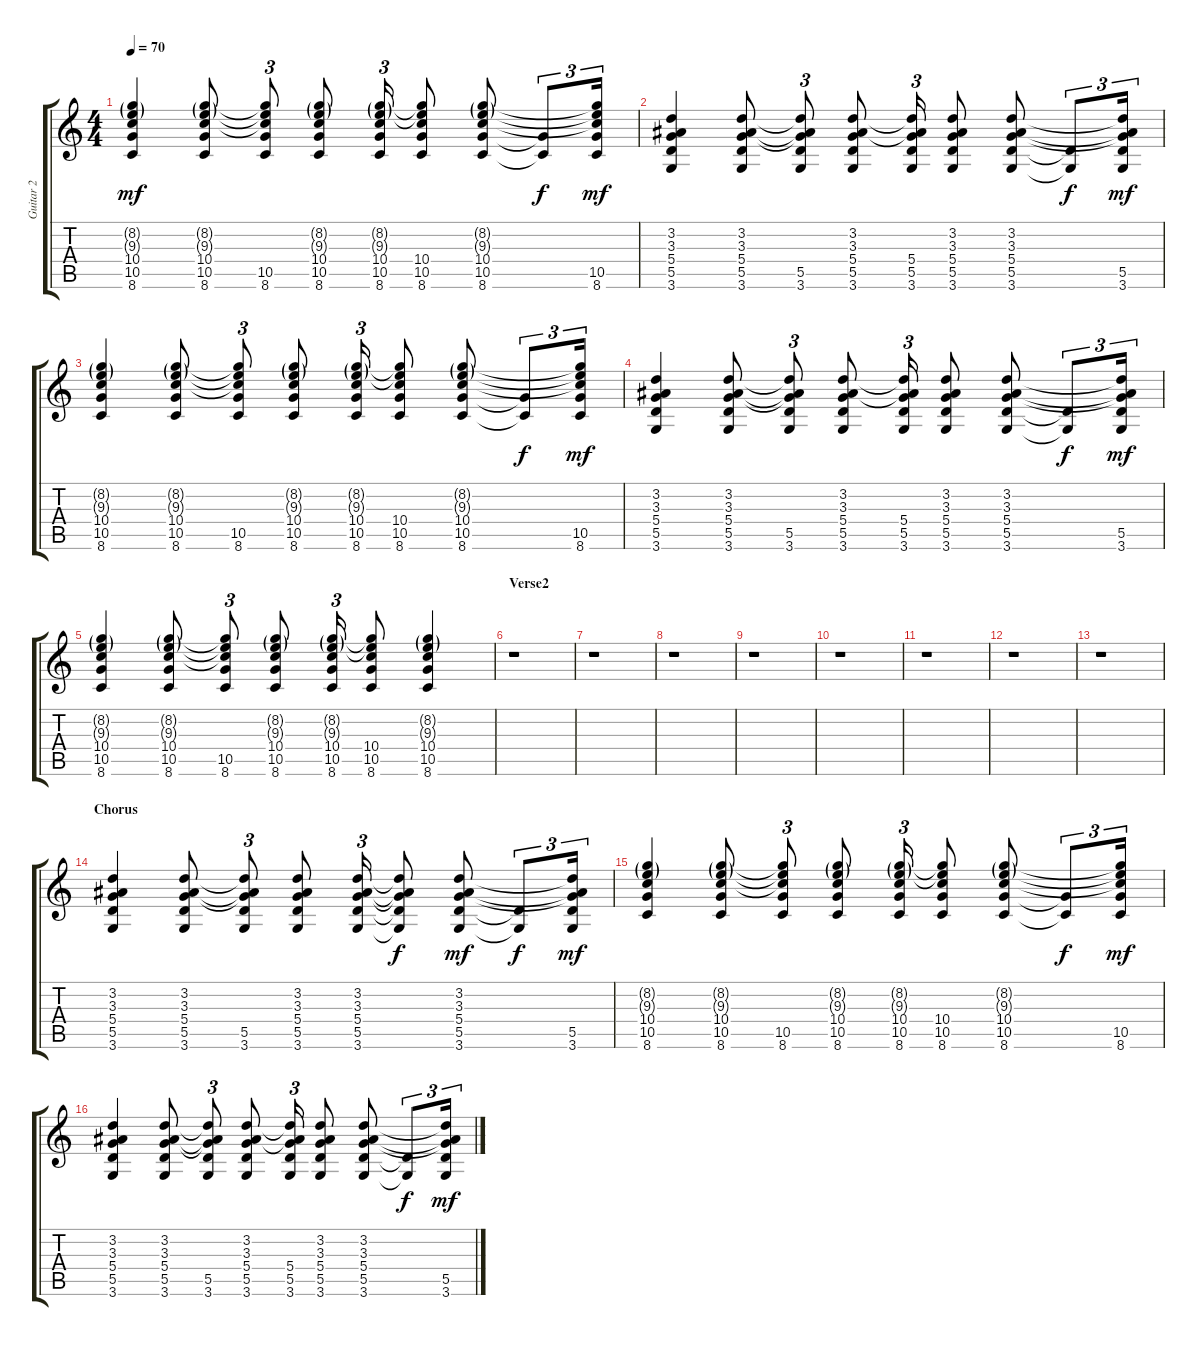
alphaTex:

\track ("Guitar 2" "Guitar 2") {instrument overdrivenguitar}
\staff {score tabs}
\tuning (E4 B3 G3 D3 A2 E2) {hide}
\ts (4 4)
\tempo 70
\clef g2
\ks c
(8.2{g} 9.3{g} 10.4 10.5 8.6).4{dy mf} (8.2{g} 9.3{g} 10.4 10.5 8.6).8 (8.2{t} 9.3{t} 10.4{t} 10.5 8.6).8{tu (3 2)} (8.2{g} 9.3{g} 10.4 10.5 8.6).8 (8.2{g} 9.3{g} 10.4 10.5 8.6).16{tu (3 2)} (8.2{t} 9.3{t} 10.4 10.5 8.6).8 (8.2{g} 9.3{g} 10.4 10.5 8.6).8 (10.5{t} 8.6{t}).8{tu (3 2) dy f} (8.2{t} 9.3{t} 10.4{t} 10.5 8.6).16{tu (3 2) dy mf} |
(3.2 3.3 5.4 5.5 3.6).4 (3.2 3.3 5.4 5.5 3.6).8 (3.2{t} 3.3{t} 5.4{t} 5.5 3.6).8{tu (3 2)} (3.2 3.3 5.4 5.5 3.6).8 (3.2{t} 3.3{t} 5.4 5.5 3.6).16{tu (3 2)} (3.2 3.3 5.4 5.5 3.6).8 (3.2 3.3 5.4 5.5 3.6).8 (5.5{t} 3.6{t}).8{tu (3 2) dy f} (3.2{t} 3.3{t} 5.4{t} 5.5 3.6).16{tu (3 2) dy mf} |
(8.2{g} 9.3{g} 10.4 10.5 8.6).4 (8.2{g} 9.3{g} 10.4 10.5 8.6).8 (8.2{t} 9.3{t} 10.4{t} 10.5 8.6).8{tu (3 2)} (8.2{g} 9.3{g} 10.4 10.5 8.6).8 (8.2{g} 9.3{g} 10.4 10.5 8.6).16{tu (3 2)} (8.2{t} 9.3{t} 10.4 10.5 8.6).8 (8.2{g} 9.3{g} 10.4 10.5 8.6).8 (10.5{t} 8.6{t}).8{tu (3 2) dy f} (8.2{t} 9.3{t} 10.4{t} 10.5 8.6).16{tu (3 2) dy mf} |
(3.2 3.3 5.4 5.5 3.6).4 (3.2 3.3 5.4 5.5 3.6).8 (3.2{t} 3.3{t} 5.4{t} 5.5 3.6).8{tu (3 2)} (3.2 3.3 5.4 5.5 3.6).8 (3.2{t} 3.3{t} 5.4 5.5 3.6).16{tu (3 2)} (3.2 3.3 5.4 5.5 3.6).8 (3.2 3.3 5.4 5.5 3.6).8 (5.5{t} 3.6{t}).8{tu (3 2) dy f} (3.2{t} 3.3{t} 5.4{t} 5.5 3.6).16{tu (3 2) dy mf} |
(8.2{g} 9.3{g} 10.4 10.5 8.6).4 (8.2{g} 9.3{g} 10.4 10.5 8.6).8 (8.2{t} 9.3{t} 10.4{t} 10.5 8.6).8{tu (3 2)} (8.2{g} 9.3{g} 10.4 10.5 8.6).8 (8.2{g} 9.3{g} 10.4 10.5 8.6).16{tu (3 2)} (8.2{t} 9.3{t} 10.4 10.5 8.6).8 (8.2{g} 9.3{g} 10.4 10.5 8.6).4 |
\section ("" "Verse2")
r.1 |
r.1 |
r.1 |
r.1 |
r.1 |
r.1 |
r.1 |
r.1 |
\section ("" "Chorus")
(3.2 3.3 5.4 5.5 3.6).4 (3.2 3.3 5.4 5.5 3.6).8 (3.2{t} 3.3{t} 5.4{t} 5.5 3.6).8{tu (3 2)} (3.2 3.3 5.4 5.5 3.6).8 (3.2 3.3 5.4 5.5 3.6).16{tu (3 2)} (3.2{t} 3.3{t} 5.4{t} 5.5{t} 3.6{t}).8{dy f} (3.2 3.3 5.4 5.5 3.6).8{dy mf} (5.5{t} 3.6{t}).8{tu (3 2) dy f} (3.2{t} 3.3{t} 5.4{t} 5.5 3.6).16{tu (3 2) dy mf} |
(8.2{g} 9.3{g} 10.4 10.5 8.6).4 (8.2{g} 9.3{g} 10.4 10.5 8.6).8 (8.2{t} 9.3{t} 10.4{t} 10.5 8.6).8{tu (3 2)} (8.2{g} 9.3{g} 10.4 10.5 8.6).8 (8.2{g} 9.3{g} 10.4 10.5 8.6).16{tu (3 2)} (8.2{t} 9.3{t} 10.4 10.5 8.6).8 (8.2{g} 9.3{g} 10.4 10.5 8.6).8 (10.5{t} 8.6{t}).8{tu (3 2) dy f} (8.2{t} 9.3{t} 10.4{t} 10.5 8.6).16{tu (3 2) dy mf} |
(3.2 3.3 5.4 5.5 3.6).4 (3.2 3.3 5.4 5.5 3.6).8 (3.2{t} 3.3{t} 5.4{t} 5.5 3.6).8{tu (3 2)} (3.2 3.3 5.4 5.5 3.6).8 (3.2{t} 3.3{t} 5.4 5.5 3.6).16{tu (3 2)} (3.2 3.3 5.4 5.5 3.6).8 (3.2 3.3 5.4 5.5 3.6).8 (5.5{t} 3.6{t}).8{tu (3 2) dy f} (3.2{t} 3.3{t} 5.4{t} 5.5 3.6).16{tu (3 2) dy mf}
